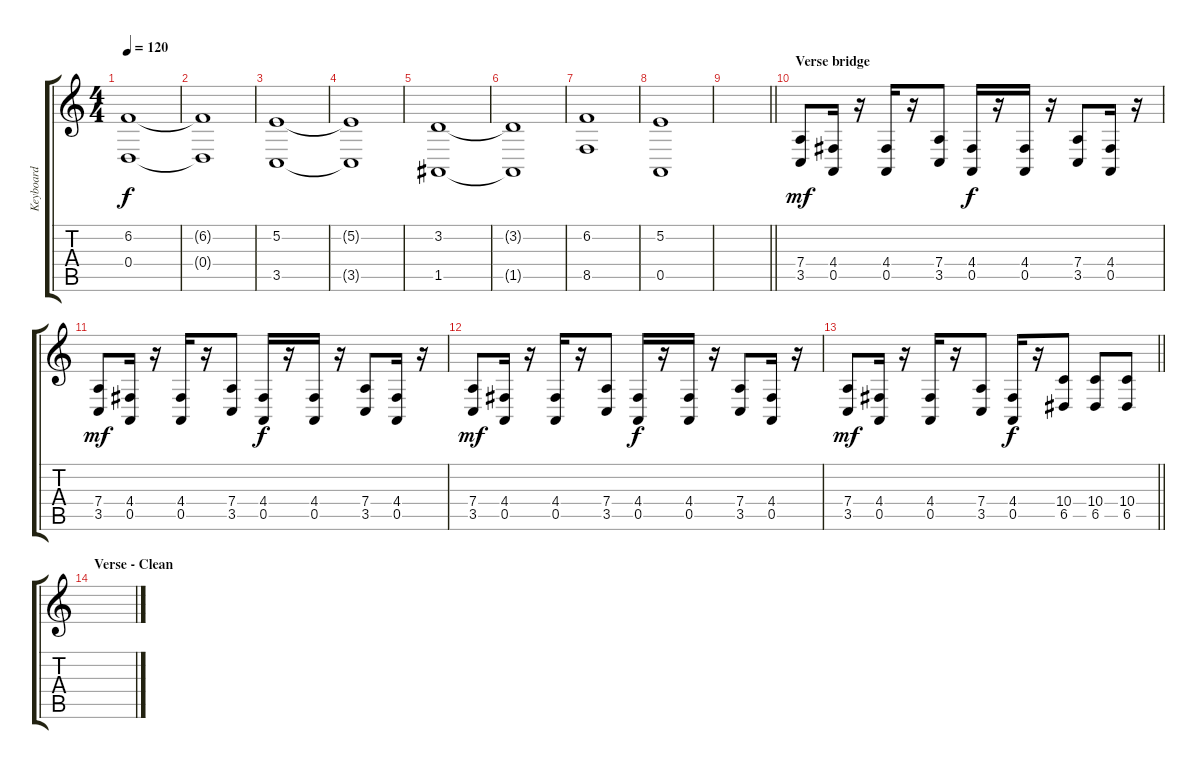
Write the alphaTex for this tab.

\track ("Keyboard" "Keyboard") {instrument lead8bassandlead}
\staff {score tabs}
\tuning (E4 B3 G3 D3 A2 E2) {hide}
\ts (4 4)
\tempo 120
\clef g2
\ks c
(6.2 0.4).1{dy f} |
(6.2{t} 0.4{t}).1 |
(5.2 3.5).1 |
(5.2{t} 3.5{t}).1 |
(3.2 1.5).1 |
(3.2{t} 1.5{t}).1 |
(6.2 8.5).1 |
(5.2 0.5).1 |
\barLineRight lightlight
|
\section ("" "Verse bridge")
(7.4 3.5).8{dy mf volume 7 instrument lead8bassandlead} (4.4 0.5).16 r.16 (4.4 0.5).16 r.16 (7.4 3.5).8 (4.4 0.5).16{dy f} r.16 (4.4 0.5).16 r.16 (7.4 3.5).8 (4.4 0.5).16 r.16 |
(7.4 3.5).8{dy mf} (4.4 0.5).16 r.16 (4.4 0.5).16 r.16 (7.4 3.5).8 (4.4 0.5).16{dy f} r.16 (4.4 0.5).16 r.16 (7.4 3.5).8 (4.4 0.5).16 r.16 |
(7.4 3.5).8{dy mf} (4.4 0.5).16 r.16 (4.4 0.5).16 r.16 (7.4 3.5).8 (4.4 0.5).16{dy f} r.16 (4.4 0.5).16 r.16 (7.4 3.5).8 (4.4 0.5).16 r.16 |
\barLineRight lightlight
(7.4 3.5).8{dy mf} (4.4 0.5).16 r.16 (4.4 0.5).16 r.16 (7.4 3.5).8 (4.4 0.5).16{dy f} r.16 (10.4 6.5).8 (10.4 6.5).8 (10.4 6.5).8 |
\section ("" "Verse - Clean")
